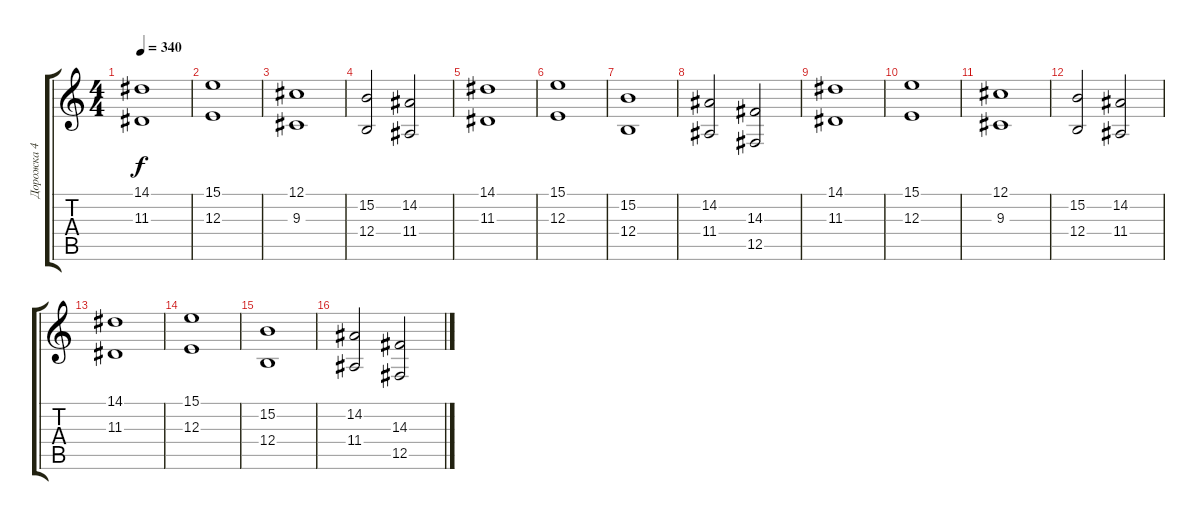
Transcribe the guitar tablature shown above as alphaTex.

\track ("Дорожка 4" "Дорожка 4") {instrument tremolostrings}
\staff {score tabs}
\tuning (Db4 Ab3 E3 B2 Gb2 Db2) {hide}
\ts (4 4)
\tempo 340
\clef g2
\ks c
(14.1 11.3).1{dy f} |
(15.1 12.3).1 |
(12.1 9.3).1 |
(15.2 12.4).2 (14.2 11.4).2 |
(14.1 11.3).1 |
(15.1 12.3).1 |
(15.2 12.4).1 |
(14.2 11.4).2 (14.3 12.5).2 |
(14.1 11.3).1 |
(15.1 12.3).1 |
(12.1 9.3).1 |
(15.2 12.4).2 (14.2 11.4).2 |
(14.1 11.3).1 |
(15.1 12.3).1 |
(15.2 12.4).1 |
(14.2 11.4).2 (14.3 12.5).2
